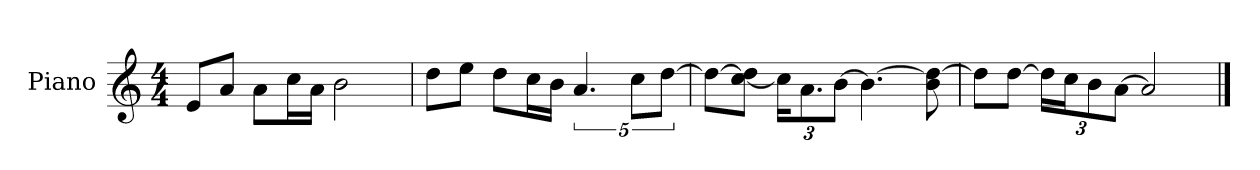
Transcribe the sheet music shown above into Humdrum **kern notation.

**kern
*part1
*staff1
*I"Piano
*I'P-no
*clefG2
*k[]
*M4/4
*MM90
=1
8e/L
8a/J
8a\L
16cc\L
16a\JJ
2b\
=2
8dd\L
8ee\J
8dd\L
16cc\L
16b\JJ
5.a/
10cc\L
[10dd\J
=3
8dd\L_
[8cc\ 8dd\]J
*Xbrackettup
24cc\KL]
12.a\
[12b\J
4.b\_
8b\] [8dd\
=4
8dd\L]
[8dd\J
24dd\LL]
24cc\J
12b\
[12a\J
2a/]
==
*-
